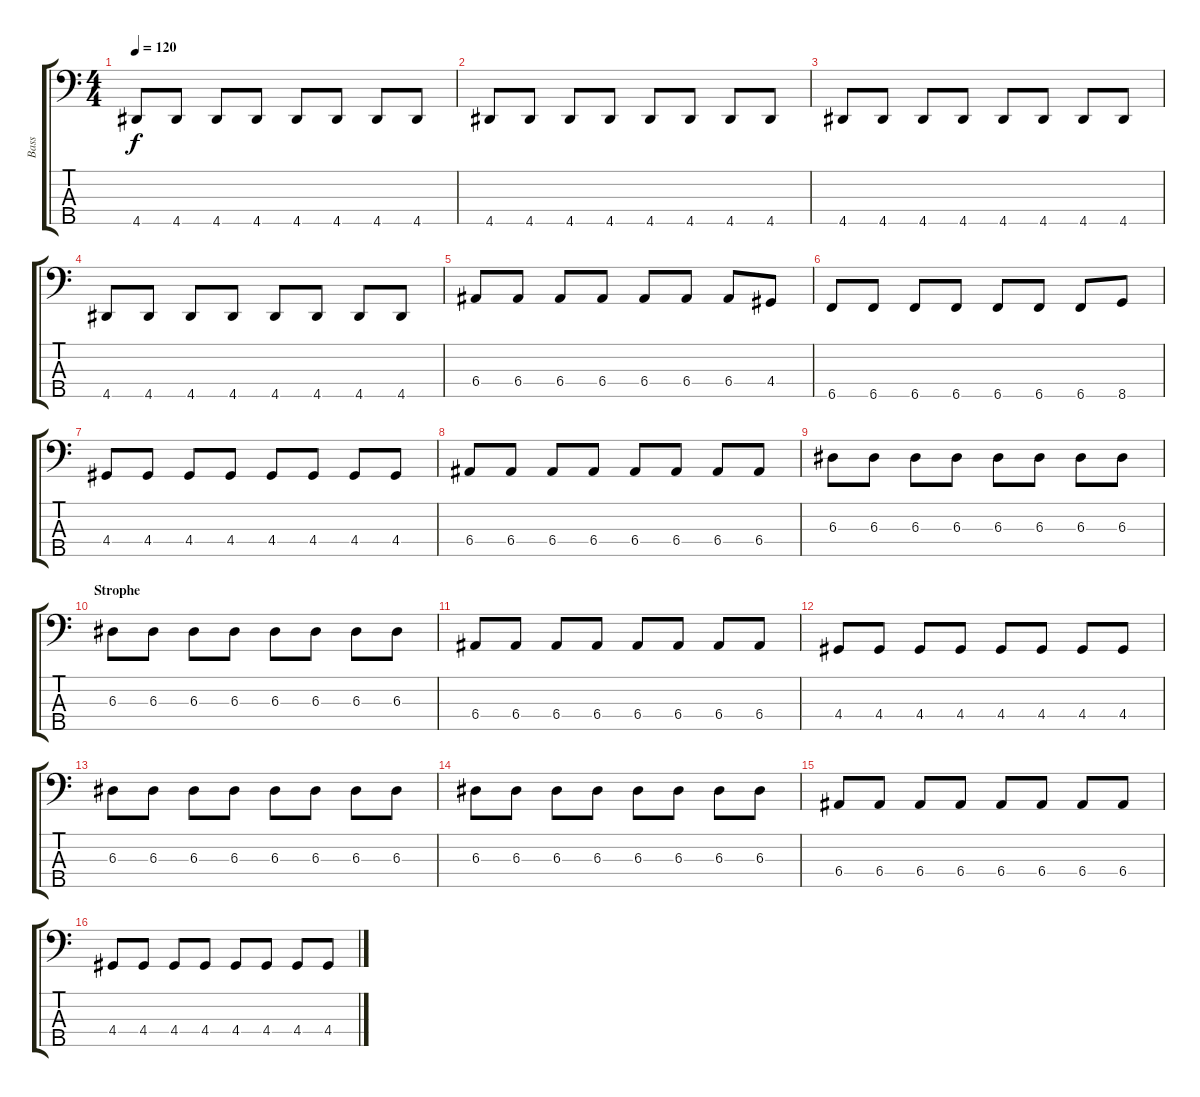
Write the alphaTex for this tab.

\track ("Bass" "Bass") {instrument electricbassfinger}
\staff {score tabs}
\tuning (G2 D2 A1 E1 B0) {hide}
\ts (4 4)
\tempo 120
\clef f4
\ks c
4.5.8{dy f} 4.5.8 4.5.8 4.5.8 4.5.8 4.5.8 4.5.8 4.5.8 |
4.5.8 4.5.8 4.5.8 4.5.8 4.5.8 4.5.8 4.5.8 4.5.8 |
4.5.8 4.5.8 4.5.8 4.5.8 4.5.8 4.5.8 4.5.8 4.5.8 |
4.5.8 4.5.8 4.5.8 4.5.8 4.5.8 4.5.8 4.5.8 4.5.8 |
6.4.8 6.4.8 6.4.8 6.4.8 6.4.8 6.4.8 6.4.8 4.4.8 |
6.5.8 6.5.8 6.5.8 6.5.8 6.5.8 6.5.8 6.5.8 8.5.8 |
4.4.8 4.4.8 4.4.8 4.4.8 4.4.8 4.4.8 4.4.8 4.4.8 |
6.4.8 6.4.8 6.4.8 6.4.8 6.4.8 6.4.8 6.4.8 6.4.8 |
6.3.8 6.3.8 6.3.8 6.3.8 6.3.8 6.3.8 6.3.8 6.3.8 |
\section ("" "Strophe")
6.3.8 6.3.8 6.3.8 6.3.8 6.3.8 6.3.8 6.3.8 6.3.8 |
6.4.8 6.4.8 6.4.8 6.4.8 6.4.8 6.4.8 6.4.8 6.4.8 |
4.4.8 4.4.8 4.4.8 4.4.8 4.4.8 4.4.8 4.4.8 4.4.8 |
6.3.8 6.3.8 6.3.8 6.3.8 6.3.8 6.3.8 6.3.8 6.3.8 |
6.3.8 6.3.8 6.3.8 6.3.8 6.3.8 6.3.8 6.3.8 6.3.8 |
6.4.8 6.4.8 6.4.8 6.4.8 6.4.8 6.4.8 6.4.8 6.4.8 |
4.4.8 4.4.8 4.4.8 4.4.8 4.4.8 4.4.8 4.4.8 4.4.8
